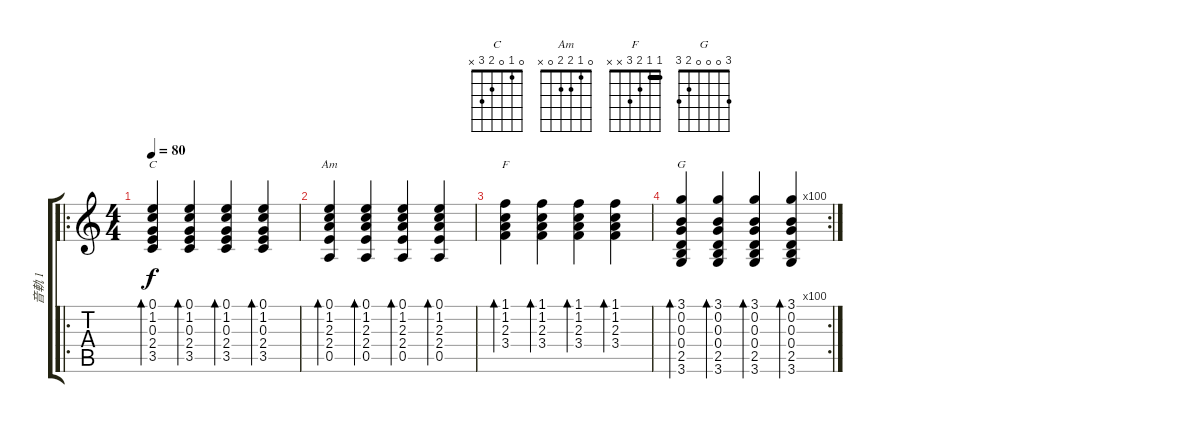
\track ("音軌 1" "音軌 1") {instrument acousticguitarnylon}
\staff {score tabs}
\tuning (E4 B3 G3 D3 A2 E2) {hide}
\chord ("C" 0 1 0 2 3 x)
\chord ("Am" 0 1 2 2 0 x)
\chord ("F" 1 1 2 3 x x) {barre 1}
\chord ("G" 3 0 0 0 2 3)
\ro
\ts (4 4)
\tempo 80
\clef g2
\ks c
(0.1 1.2 0.3 2.4 3.5).4{bd 60 ch "C" dy f instrument acousticguitarnylon} (0.1 1.2 0.3 2.4 3.5).4{bd 60} (0.1 1.2 0.3 2.4 3.5).4{bd 60} (0.1 1.2 0.3 2.4 3.5).4{bd 60} |
(0.1 1.2 2.3 2.4 0.5).4{bd 60 ch "Am"} (0.1 1.2 2.3 2.4 0.5).4{bd 60} (0.1 1.2 2.3 2.4 0.5).4{bd 60} (0.1 1.2 2.3 2.4 0.5).4{bd 60} |
(1.1 1.2 2.3 3.4).4{bd 60 ch "F"} (1.1 1.2 2.3 3.4).4{bd 60} (1.1 1.2 2.3 3.4).4{bd 60} (1.1 1.2 2.3 3.4).4{bd 60} |
\rc 100
(3.1 0.2 0.3 0.4 2.5 3.6).4{bd 60 ch "G"} (3.1 0.2 0.3 0.4 2.5 3.6).4{bd 60} (3.1 0.2 0.3 0.4 2.5 3.6).4{bd 60} (3.1 0.2 0.3 0.4 2.5 3.6).4{bd 60}
